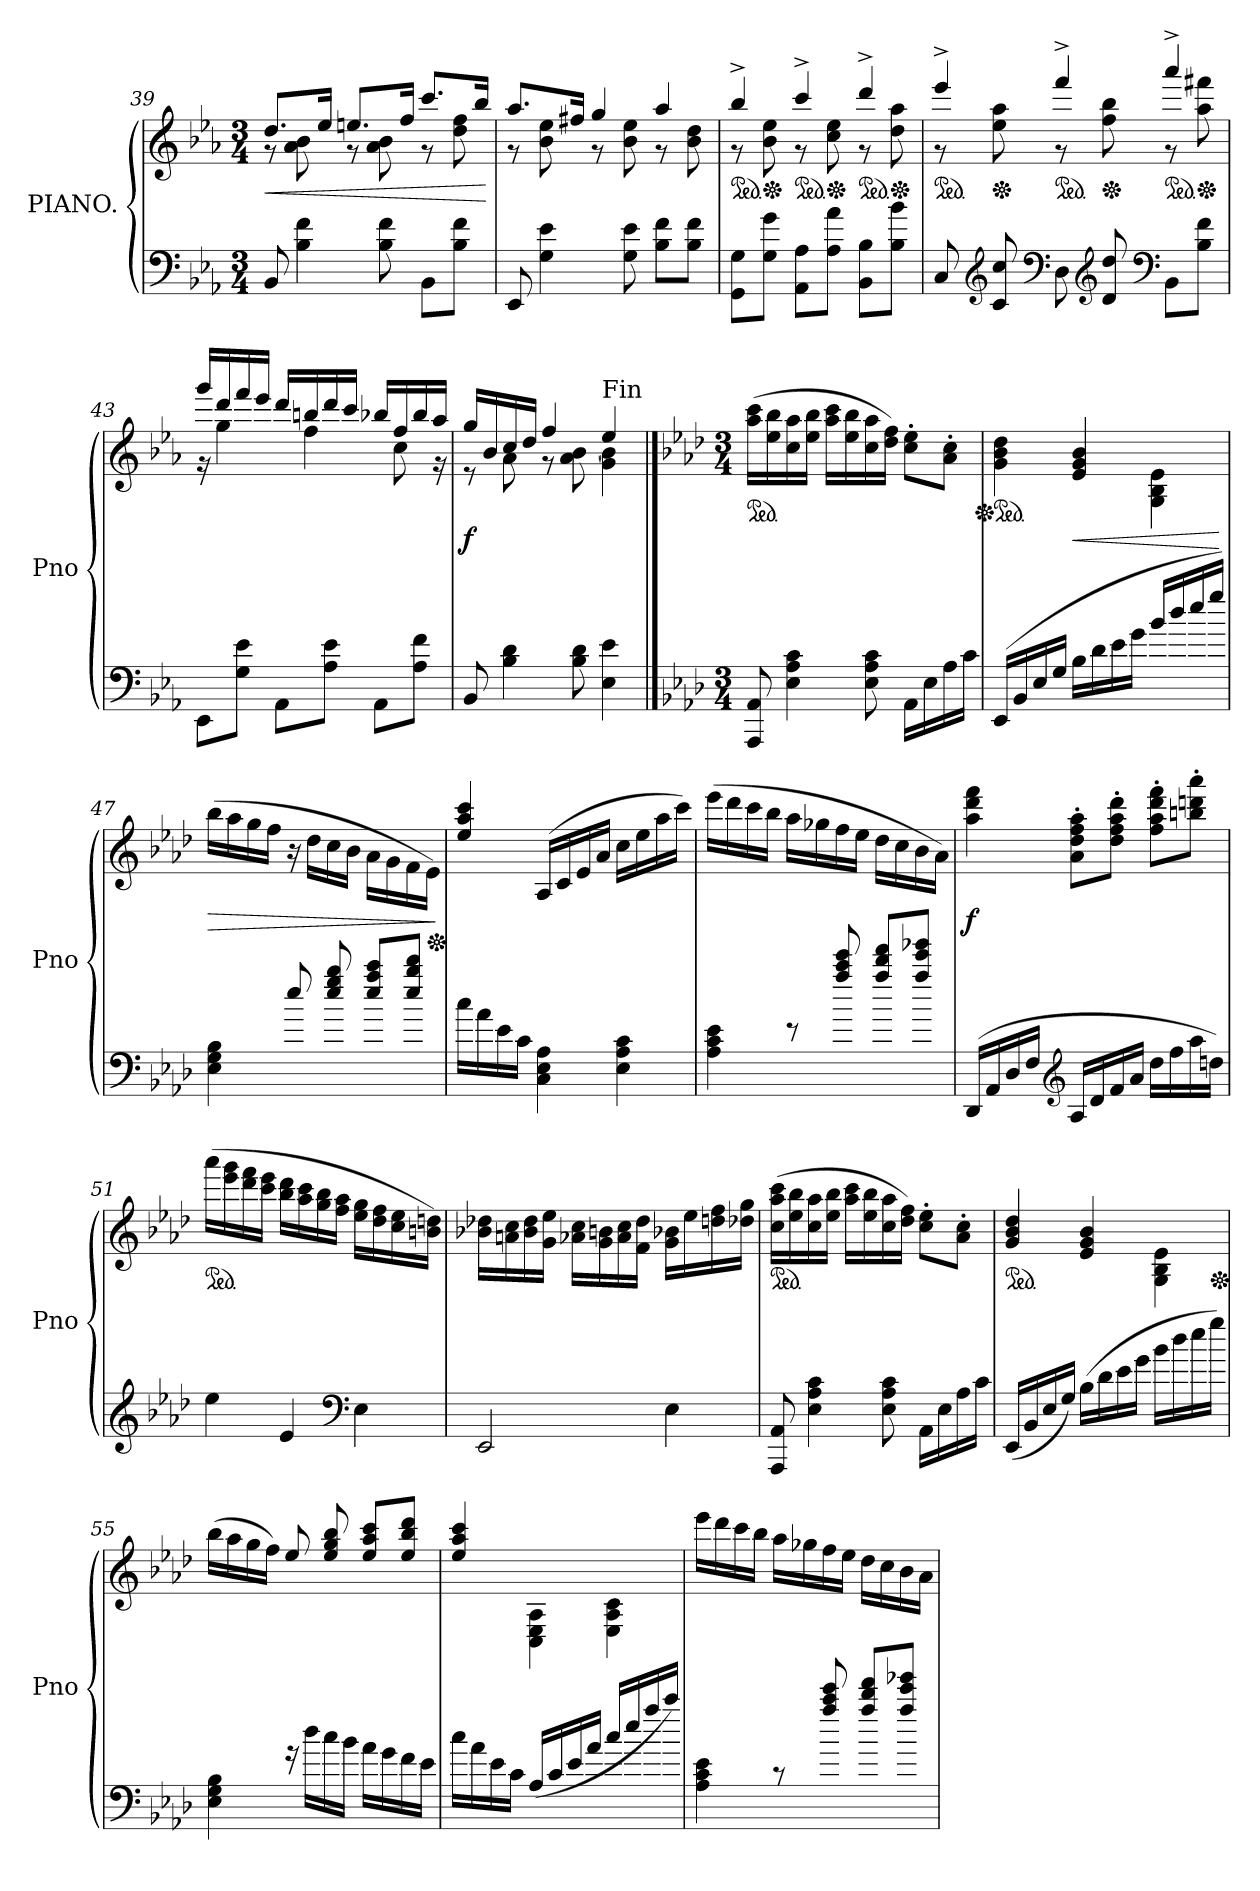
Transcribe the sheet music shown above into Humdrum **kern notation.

**kern	**kern	**dynam
*part2	*part1	*part1
*staff2	*staff1	*staff1
*I"PIANO.	*I"PIANO.	*
*I'Pno	*	*
*clefF4	*clefG2	*
*k[b-e-a-]	*k[b-e-a-]	*
*E-:	*E-:	*
*M3/4	*M3/4	*
=39	=39	=39
*	*^	*
!	!	!	!LO:HP:b
8BB-/	8.dd/L	8r	<
4B-\ 4f\	.	8a-\ 8b-\	.
.	16ee-/Jk	.	.
.	8.een/L	8r	.
8B-\ 8f\	.	8a-\ 8b-\	.
.	16ff/Jk	.	.
8BB-\L	8.ccc/L	8r	.
8B-\ 8f\J	.	8dd\ 8ff\	.
.	16bb-/Jk	.	.
*	*v	*v	*
.	.	[
=40	=40	=40
*	*^	*
8EE-/	8.aa-/L	8r	.
4G\ 4e-\	.	8b-\ 8ee-\	.
.	16ff#X/Jk	.	.
.	4gg/	8r	.
8G\ 8e-\	.	8b-\ 8ee-\	.
8B-\ 8f\L	4aa-/	8r	.
8B-\ 8f\J	.	8b-\ 8dd\	.
=41	=41	=41	=41
*	*ped	*	*
8GG\ 8G\L	4bb-^/	8r	.
*	*Xped	*	*
8G\ 8g\J	.	8b-\ 8ee-\	.
*	*ped	*	*
8AA-\ 8A-\L	4ccc^/	8r	.
*	*Xped	*	*
8A-\ 8a-\J	.	8cc\ 8ee-\	.
*	*ped	*	*
8BB-\ 8B-\L	4ddd^/	8r	.
*	*Xped	*	*
8B-\ 8b-\J	.	8dd\ 8aa-\	.
=42	=42	=42	=42
*	*ped	*	*
8C/	4eee-^/	8r	.
*clefG2	*	*	*
*	*Xped	*	*
8c/ 8cc/	.	8ee-\ 8aa-\	.
*clefF4	*	*	*
*	*ped	*	*
8D\	4fff^/	8r	.
*clefG2	*	*	*
*	*Xped	*	*
8d/ 8dd/	.	8ff\ 8bb-\	.
*clefF4	*	*	*
*	*ped	*	*
8BB-\L	4aaa-^/	8r	.
*	*Xped	*	*
8B-\ 8f\J	.	8aa-\ 8fff#X\	.
=43	=43	=43	=43
8EE-\L	16ggg/LL	16r	.
.	16ddd/	4gg\	.
8G\ 8e-\J	16fff/	.	.
.	16eee-/JJ	.	.
8AA-\L	16ddd/LL	.	.
.	16bbn/	4ff\	.
8A-\ 8e-\J	16ddd/	.	.
.	16ccc/JJ	.	.
8AA-\L	16bb-X/LL	.	.
.	16ff/	8cc\	.
8A-\ 8f\J	16bb-/	.	.
.	16aa-/JJ	16r	.
=44	=44	=44	=44
8BB-/	16gg/LL	8r	f
.	16b-/	.	.
4B-\ 4d\	16cc/	8a-\	.
.	16dd/JJ	.	.
.	4ff/	8r	.
8B-\ 8d\	.	8a-\ [8b-\	.
!	!LO:TX:a:t=Fin	!	!
4E-\ 4e-\	4ee-/	4g\ 4b-]\	.
*	*v	*v	*
==45	==45	==45
*k[b-e-a-d-]	*k[b-e-a-d-]	*
*M3/4	*M3/4	*
*	*^	*
!	!LO:TX:a:B:t=TRIO.	!	!
*	*v	*v	*
*	*ped	*
8AAA-/ 8AA-/	(16aa-\ 16ccc\LL	.
.	16ee-\ 16bb-\	.
4E-\ 4A-\ 4c\	16cc\ 16aa-\	.
.	16ee-\ 16bb-\JJ	.
.	16aa-\ 16ccc\LL	.
.	16ee-\ 16bb-\	.
8E-\ 8A-\ 8c\	16cc\ 16aa-\	.
.	16dd-\ 16ff\JJ)	.
16AA-\LL	8cc'\ 8ee-'\L	.
16E-\	.	.
16A-\	8a-'\ 8cc'\J	.
16c\JJ	.	.
=46	=46	=46
*	*Xped	*
*	*ped	*
(<16EE-/LL	4g\ 4b-\ 4dd-\	.
16BB-/	.	.
16E-/	.	.
16G/JJ	.	.
!	!	!LO:HP:b
16B-\LL	4e-/ 4g/ 4b-/	<
16d-\	.	.
16e-\	.	.
16g\JJ	.	.
16b-/LL	4G\ 4B-\ 4e-\	.
16dd-/	.	.
16ee-/	.	.
16gg/JJ)	.	.
.	.	[
=47	=47	=47
!	!	!LO:HP:b
4E-\ 4G\ 4B-\	(<16bb-\LL	>
.	16aa-\	.
.	16gg\	.
.	16ff\JJ	.
8ee-/	16r	.
.	16dd-\LL	.
8ee-/ 8gg/ 8bb-/	16cc\	.
.	16b-\JJ	.
8ee-/ 8aa-/ 8ccc/L	16a-\LL	.
.	16g\	.
8ee-/ 8bb-/ 8ddd-/J	16f\	.
.	16e-\JJ)	.
.	.	]
*	*Xped	*
=48	=48	=48
16cc\LL	4ee-/ 4aa-/ 4ccc/	.
16a-\	.	.
16e-\	.	.
16c\JJ	.	.
4C\ 4E-\ 4A-\	(16A-/LL	.
.	16c/	.
.	16e-/	.
.	16a-/JJ	.
4E-\ 4A-\ 4c\	16cc\LL	.
.	16ee-\	.
.	16aa-\	.
.	16ccc\JJ)	.
=49	=49	=49
4A-\ 4c\ 4e-\	(<16eee-\LL	.
.	16ddd-\	.
.	16ccc\	.
.	16bb-\JJ	.
8re	16aa-\LL	.
.	16gg-X\	.
8aa-/ 8ccc/ 8eee-/	16ff\	.
.	16ee-\JJ	.
8aa-/ 8ddd-/ 8fff/L	16dd-\LL	.
.	16cc\	.
8aa-/ 8eee-/ 8ggg-X/J	16b-\	.
.	16a-\JJ)	.
=50	=50	=50
(16DD-/LL	4aa-\ 4ddd-\ 4fff\	f
16AA-/	.	.
16D-/	.	.
16F/JJ	.	.
*clefG2	*	*
16A-/LL	8a-'\ 8dd-'\ 8ff'\ 8aa-'\L	.
16d-/	.	.
16f/	8dd-'\ 8ff'\ 8aa-'\ 8ddd-'\J	.
16a-/JJ	.	.
16dd-\LL	8ff'\ 8aa-'\ 8ddd-'\ 8fff'\L	.
16ff\	.	.
16aa-\	8bbn'\ 8dddn'\ 8aaa-'\J	.
16ddn\JJ)	.	.
=51	=51	=51
*	*ped	*
4ee-\	(16aaa-\LL	.
.	16eee-\ 16ggg\	.
.	16ddd-\ 16fff\	.
.	16ccc\ 16eee-\JJ	.
4e-/	16bb-\ 16ddd-\LL	.
.	16aa-\ 16ccc\	.
.	16gg\ 16bb-\	.
.	16ff\ 16aa-\JJ	.
*clefF4	*	*
4E-\	16ee-\ 16gg\LL	.
.	16dd-\ 16ff\	.
.	16cc\ 16ee-\	.
.	16bn\ 16ddn\JJ)	.
=52	=52	=52
2EE-/	16b-X\ 16dd-X\LL	.
.	16an\ 16cc\	.
.	16b-\ 16dd-\	.
.	16g\ 16ee-\JJ	.
.	16a-X\ 16cc\LL	.
.	16g\ 16bn\	.
.	16a-\ 16cc\	.
.	16f\ 16dd-\JJ	.
4E-\	16g\ 16b-X\LL	.
.	16ee-\	.
.	16ddn\ 16ff\	.
.	16dd-X\ 16gg\JJ	.
=53	=53	=53
*	*ped	*
8AAA-/ 8AA-/	(16cc\ 16aa-\ 16ccc\LL	.
.	16ee-\ 16bb-\	.
4E-\ 4A-\ 4c\	16cc\ 16aa-\	.
.	16ee-\ 16bb-\JJ	.
.	16aa-\ 16ccc\LL	.
.	16ee-\ 16bb-\	.
8E-\ 8A-\ 8c\	16cc\ 16aa-\	.
.	16dd-\ 16ff\JJ)	.
16AA-\LL	8cc'\ 8ee-'\L	.
16E-\	.	.
16A-\	8a-'\ 8cc'\J	.
16c\JJ	.	.
=54	=54	=54
*	*ped	*
(16EE-/LL	4g/ 4b-/ 4dd-/	.
16BB-/	.	.
16E-/	.	.
16G/JJ)	.	.
(16B-\LL	4e-/ 4g/ 4b-/	.
16d-\	.	.
16e-\	.	.
16g\JJ	.	.
16b-\LL	4G\ 4B-\ 4e-\	.
16dd-\	.	.
16ee-\	.	.
16gg\JJ)	.	.
*	*Xped	*
=55	=55	=55
4E-\ 4G\ 4B-\	(16bb-\LL	.
.	16aa-\	.
.	16gg\	.
.	16ff\JJ)	.
16rg	8ee-/	.
16dd-\LL	.	.
16cc\	8ee-/ 8gg/ 8bb-/	.
16b-\JJ	.	.
16a-\LL	8ee-/ 8aa-/ 8ccc/L	.
16g\	.	.
16f\	8ee-/ 8bb-/ 8ddd-/J	.
16e-\JJ	.	.
=56	=56	=56
16cc\LL	4ee-/ 4aa-/ 4ccc/	.
16a-\	.	.
16e-\	.	.
16c\JJ	.	.
(16A-/LL	4C\ 4E-\ 4A-\	.
16c/	.	.
16e-/	.	.
16a-/JJ	.	.
16cc/LL	4E-\ 4A-\ 4c\	.
16ee-/	.	.
16aa-/	.	.
16ccc/JJ)	.	.
=57	=57	=57
4A-\ 4c\ 4e-\	16eee-\LL	.
.	16ddd-\	.
.	16ccc\	.
.	16bb-\JJ	.
8rc	16aa-\LL	.
.	16gg-X\	.
8aa-/ 8ccc/ 8eee-/	16ff\	.
.	16ee-\JJ	.
8aa-/ 8ddd-/ 8fff/L	16dd-\LL	.
.	16cc\	.
8aa-/ 8eee-/ 8ggg-X/J	16b-\	.
.	16a-\JJ	.
=	=	=
*-	*-	*-
